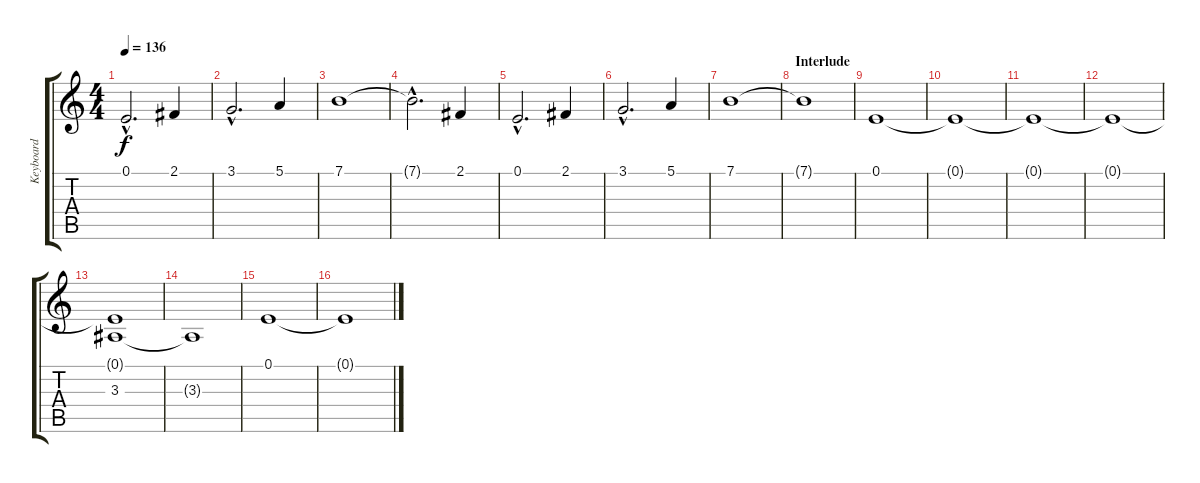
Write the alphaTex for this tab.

\track ("Keyboard" "Keyboard") {instrument pad2warm}
\staff {score tabs}
\tuning (E4 B3 G3 D3 A2 E2) {hide}
\ts (4 4)
\tempo 136
\clef g2
\ks c
0.1{hac}.2{d dy f} 2.1.4 |
3.1{hac}.2{d} 5.1.4 |
7.1.1 |
7.1{hac t}.2{d} 2.1.4 |
0.1{hac}.2{d} 2.1.4 |
3.1{hac}.2{d} 5.1.4 |
7.1.1 |
\section ("" "Interlude")
7.1{t}.1 |
0.1.1 |
0.1{t}.1 |
0.1{t}.1 |
0.1{t}.1 |
(0.1{t} 3.3).1 |
3.3{t}.1 |
0.1.1 |
0.1{t}.1
